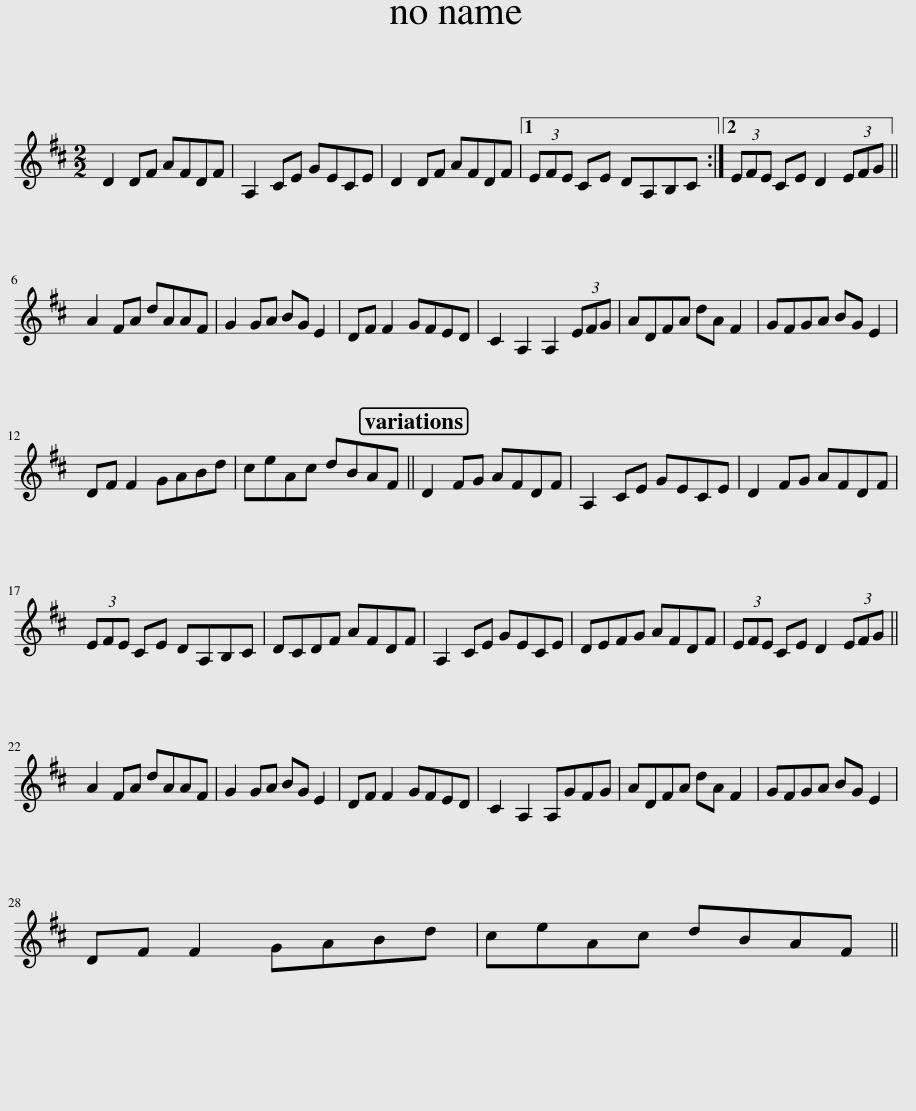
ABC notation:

X:1
L:1/8
M:2/2
I:linebreak $
K:D
V:1 treble
V:1
 D2 DF AFDF | A,2 CE GECE | D2 DF AFDF |1 (3EFE CE DA,B,C :|2 (3EFE CE D2 (3EFG ||$ %5
 A2 FA dAAF | G2 GA BG E2 | DF F2 GFED | C2 A,2 A,2 (3EFG | ADFA dA F2 | %10
 GFGA BG E2 |$ DF F2 GABd | ceAc dBAF || D2 FG AFDF | A,2 CE GECE | %15
 D2 FG AFDF |$ (3EFE CE DA,B,C | DCDF AFDF | A,2 CE GECE | DEFG AFDF | %20
 (3EFE CE D2 (3EFG ||$ A2 FA dAAF | G2 GA BG E2 | DF F2 GFED | C2 A,2 A,GFG | %25
 ADFA dA F2 | GFGA BG E2 |$ DF F2 GABd | ceAc dBAF || %29
